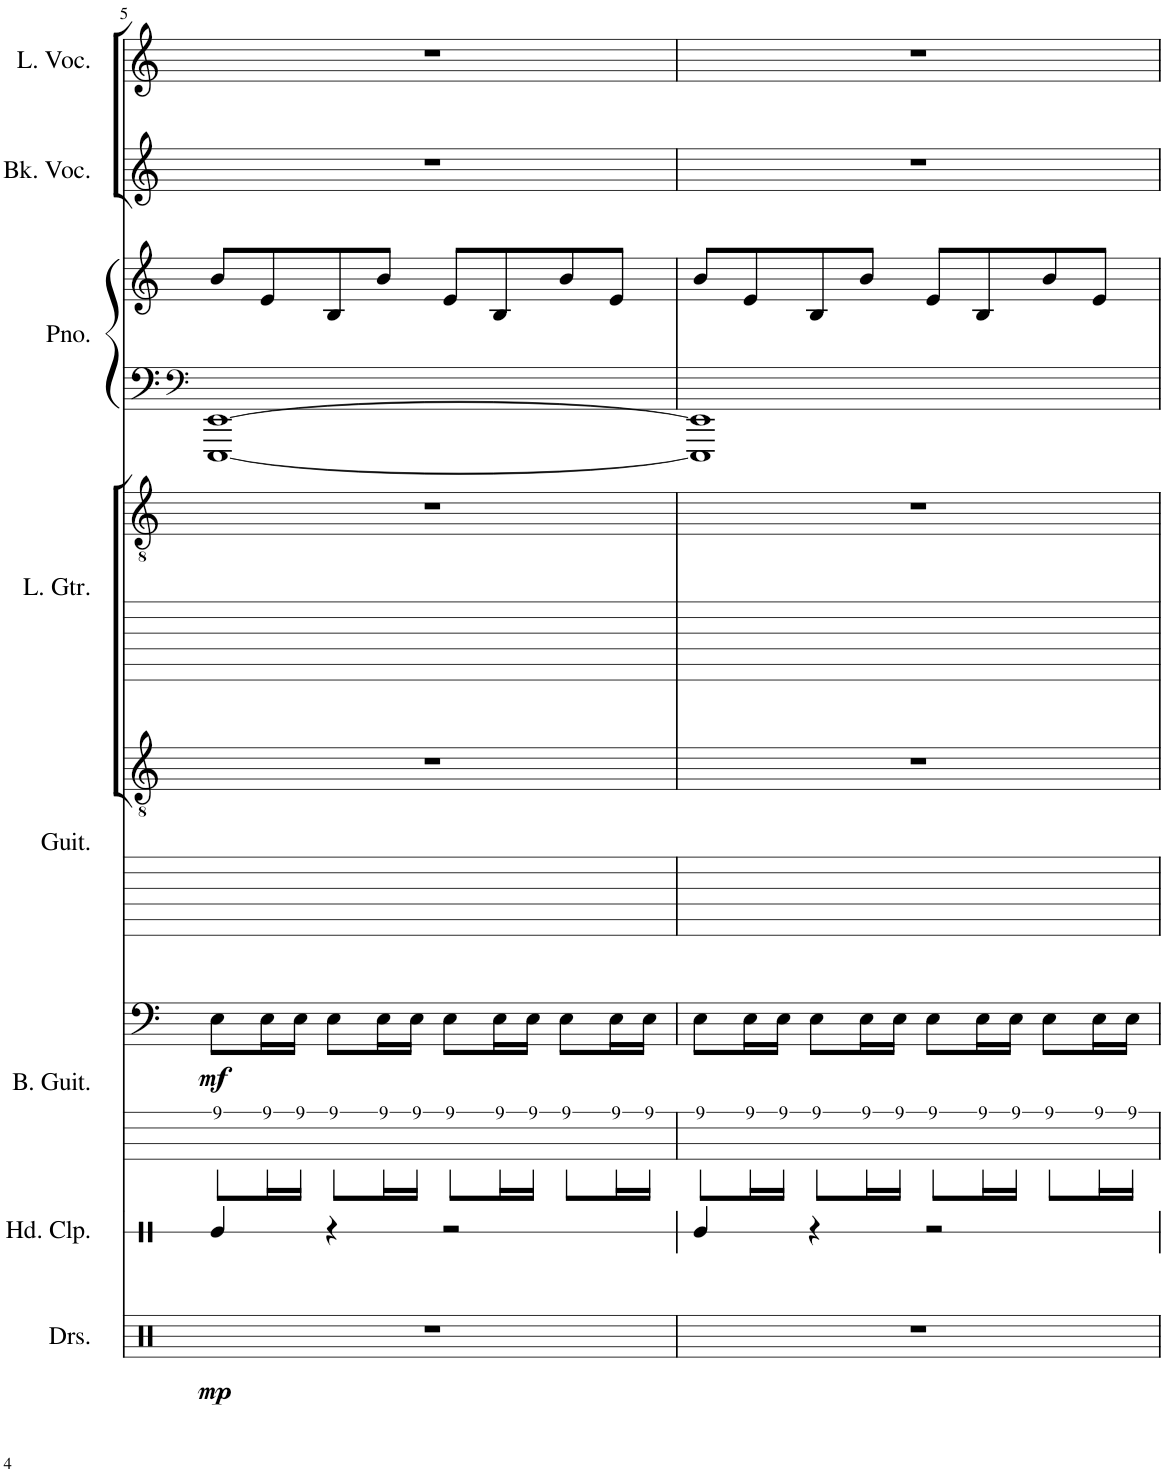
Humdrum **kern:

**kern	**dynam	**kern	**kern	**kern	**dynam	**kern	**kern	**kern	**kern	**kern	**kern	**kern	**kern
*part12	*part12	*part11	*part10	*part9	*part9	*part8	*part7	*part6	*part5	*part4	*part3	*part2	*part1
*staff12	*staff12	*staff11	*staff10	*staff9	*staff9	*staff8	*staff7	*staff6	*staff5	*staff4	*staff3	*staff2	*staff1
*I"Drumset	*	*I"Hand Clap	*I"Bass Guitar	*I"Bass Guitar	*	*I"Classical Guitar	*I"Classical Guitar	*I"Lead Guitar	*I"Lead Guitar	*I"Piano	*I"Piano	*I"Backing Vocals	*I"Lead Vocals
*I'Drs.	*	*I'Hd. Clp.	*I'B. Guit.	*I'B. Guit.	*	*I'Guit.	*I'Guit.	*I'L. Gtr.	*I'L. Gtr.	*I'Pno.	*I'Pno.	*I'Bk. Voc.	*I'L. Voc.
!!LO:PB:g=z
*clefX	*	*clefX	*	*clefF4	*	*	*clefGv2	*	*clefGv2	*clefF4	*clefG2	*clefG2	*clefG2
*	*	*	*Trd7c12	*Trd7c12	*	*	*	*	*	*	*	*	*
*k[]	*	*k[]	*k[]	*k[]	*	*k[]	*k[]	*k[]	*k[]	*k[]	*k[]	*k[]	*k[]
*M4/4	*	*M4/4	*M4/4	*M4/4	*	*M4/4	*M4/4	*M4/4	*M4/4	*M4/4	*M4/4	*M4/4	*M4/4
=5	=5	=5	=5	=5	=5	=5	=5	=5	=5	=5	=5	=5	=5
!	!LO:DY:b	!	!	!	!LO:DY:b	!	!	!	!	!	!	!	!
1r	mp	4Re/	8E\L	8E\L	mf	1r	1r	1r	1r	[1EEE [1EE	8b/L	1r	1r
.	.	.	16E\L	16E\L	.	.	.	.	.	.	8e/	.	.
.	.	.	16E\JJ	16E\JJ	.	.	.	.	.	.	.	.	.
.	.	4r	8E\L	8E\L	.	.	.	.	.	.	8B/	.	.
.	.	.	16E\L	16E\L	.	.	.	.	.	.	8b/J	.	.
.	.	.	16E\JJ	16E\JJ	.	.	.	.	.	.	.	.	.
.	.	2r	8E\L	8E\L	.	.	.	.	.	.	8e/L	.	.
.	.	.	16E\L	16E\L	.	.	.	.	.	.	8B/	.	.
.	.	.	16E\JJ	16E\JJ	.	.	.	.	.	.	.	.	.
.	.	.	8E\L	8E\L	.	.	.	.	.	.	8b/	.	.
.	.	.	16E\L	16E\L	.	.	.	.	.	.	8e/J	.	.
.	.	.	16E\JJ	16E\JJ	.	.	.	.	.	.	.	.	.
=6	=6	=6	=6	=6	=6	=6	=6	=6	=6	=6	=6	=6	=6
1r	.	4Re/	8E\L	8E\L	.	1r	1r	1r	1r	1EEE] 1EE]	8b/L	1r	1r
.	.	.	16E\L	16E\L	.	.	.	.	.	.	8e/	.	.
.	.	.	16E\JJ	16E\JJ	.	.	.	.	.	.	.	.	.
.	.	4r	8E\L	8E\L	.	.	.	.	.	.	8B/	.	.
.	.	.	16E\L	16E\L	.	.	.	.	.	.	8b/J	.	.
.	.	.	16E\JJ	16E\JJ	.	.	.	.	.	.	.	.	.
.	.	2r	8E\L	8E\L	.	.	.	.	.	.	8e/L	.	.
.	.	.	16E\L	16E\L	.	.	.	.	.	.	8B/	.	.
.	.	.	16E\JJ	16E\JJ	.	.	.	.	.	.	.	.	.
.	.	.	8E\L	8E\L	.	.	.	.	.	.	8b/	.	.
.	.	.	16E\L	16E\L	.	.	.	.	.	.	8e/J	.	.
.	.	.	16E\JJ	16E\JJ	.	.	.	.	.	.	.	.	.
=	=	=	=	=	=	=	=	=	=	=	=	=	=
*-	*-	*-	*-	*-	*-	*-	*-	*-	*-	*-	*-	*-	*-
